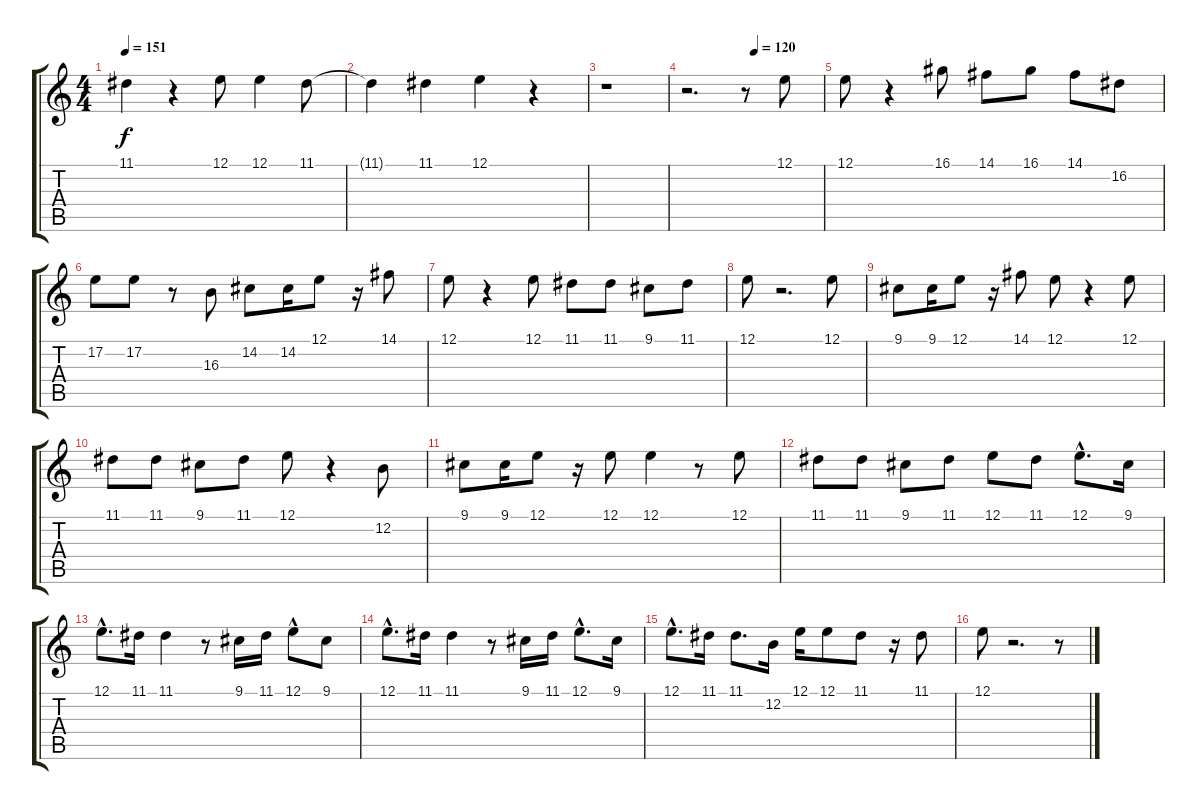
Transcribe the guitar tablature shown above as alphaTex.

\track "" {instrument cello}
\staff {score tabs}
\tuning (E4 B3 G3 D3 A2 E2) {hide}
\ts (4 4)
\tempo 151
\clef g2
\ks c
11.1.4{dy f} r.4 12.1.8 12.1.4 11.1.8 |
11.1{t}.4 11.1.4 12.1.4 r.4 |
r.1 |
\tempo (120 0.5)
r.2{d} r.8 12.1.8 |
12.1.8 r.4 16.1.8 14.1.8 16.1.8 14.1.8 16.2.8 |
17.2.8 17.2.8 r.8 16.3.8 14.2.8 14.2.16 12.1.8 r.16 14.1.8 |
12.1.8 r.4 12.1.8 11.1.8 11.1.8 9.1.8 11.1.8 |
12.1.8 r.2{d} 12.1.8 |
9.1.8 9.1.16 12.1.8 r.16 14.1.8 12.1.8 r.4 12.1.8 |
11.1.8 11.1.8 9.1.8 11.1.8 12.1.8 r.4 12.2.8 |
9.1.8 9.1.16 12.1.8 r.16 12.1.8 12.1.4 r.8 12.1.8 |
11.1.8 11.1.8 9.1.8 11.1.8 12.1.8 11.1.8 12.1{hac}.8{d} 9.1.16 |
12.1{hac}.8{d} 11.1.16 11.1.4 r.8 9.1.16 11.1.16 12.1{hac}.8 9.1.8 |
12.1{hac}.8{d} 11.1.16 11.1.4 r.8 9.1.16 11.1.16 12.1{hac}.8{d} 9.1.16 |
12.1{hac}.8{d} 11.1.16 11.1.8{d} 12.2.16 12.1.16 12.1.8 11.1.8 r.16 11.1.8 |
12.1.8 r.2{d} r.8
